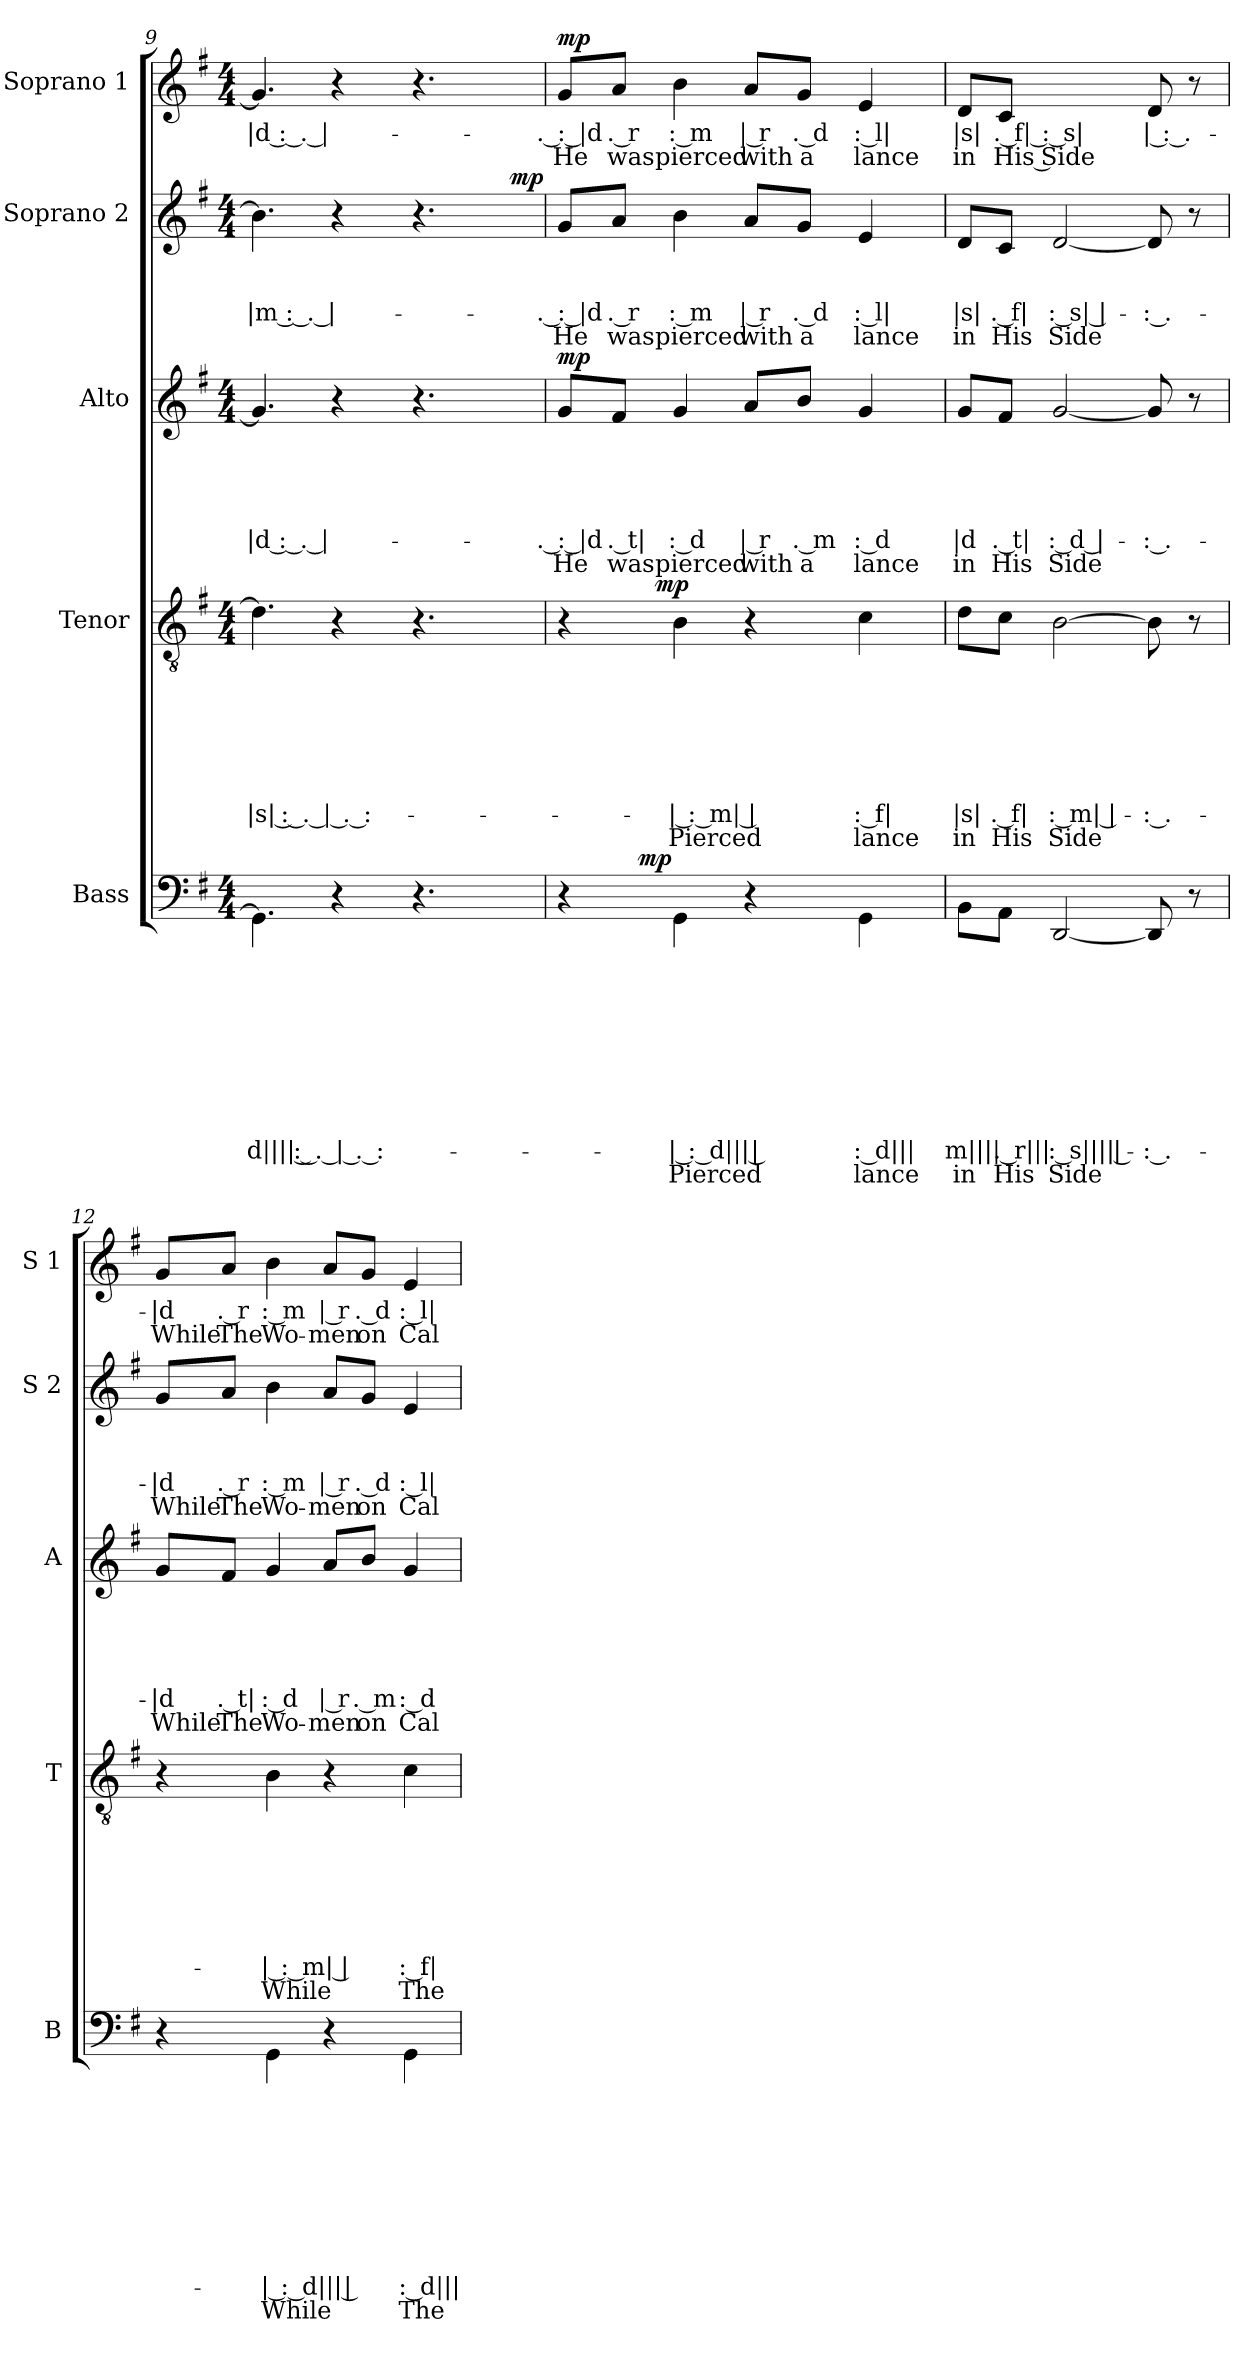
**kern	**text	**text	**text	**text	**text	**text	**text	**text	**text	**text	**dynam	**kern	**text	**text	**text	**text	**text	**text	**text	**text	**dynam	**kern	**text	**text	**text	**text	**text	**text	**dynam	**kern	**text	**text	**text	**text	**dynam	**kern	**text	**text	**dynam
*part5	*part5	*part5	*part5	*part5	*part5	*part5	*part5	*part5	*part5	*part5	*part5	*part4	*part4	*part4	*part4	*part4	*part4	*part4	*part4	*part4	*part4	*part3	*part3	*part3	*part3	*part3	*part3	*part3	*part3	*part2	*part2	*part2	*part2	*part2	*part2	*part1	*part1	*part1	*part1
*staff5	*staff5	*staff5	*staff5	*staff5	*staff5	*staff5	*staff5	*staff5	*staff5	*staff5	*staff5	*staff4	*staff4	*staff4	*staff4	*staff4	*staff4	*staff4	*staff4	*staff4	*staff4	*staff3	*staff3	*staff3	*staff3	*staff3	*staff3	*staff3	*staff3	*staff2	*staff2	*staff2	*staff2	*staff2	*staff2	*staff1	*staff1	*staff1	*staff1
*I"Bass	*	*	*	*	*	*	*	*	*	*	*	*I"Tenor	*	*	*	*	*	*	*	*	*	*I"Alto	*	*	*	*	*	*	*	*I"Soprano 2	*	*	*	*	*	*I"Soprano 1	*	*	*
*I'B	*	*	*	*	*	*	*	*	*	*	*	*I'T	*	*	*	*	*	*	*	*	*	*I'A	*	*	*	*	*	*	*	*I'S 2	*	*	*	*	*	*I'S 1	*	*	*
*clefF4	*	*	*	*	*	*	*	*	*	*	*	*clefGv2	*	*	*	*	*	*	*	*	*	*clefG2	*	*	*	*	*	*	*	*clefG2	*	*	*	*	*	*clefG2	*	*	*
*k[f#]	*	*	*	*	*	*	*	*	*	*	*	*k[f#]	*	*	*	*	*	*	*	*	*	*k[f#]	*	*	*	*	*	*	*	*k[f#]	*	*	*	*	*	*k[f#]	*	*	*
*G:	*	*	*	*	*	*	*	*	*	*	*	*G:	*	*	*	*	*	*	*	*	*	*G:	*	*	*	*	*	*	*	*G:	*	*	*	*	*	*G:	*	*	*
*M4/4	*	*	*	*	*	*	*	*	*	*	*	*M4/4	*	*	*	*	*	*	*	*	*	*M4/4	*	*	*	*	*	*	*	*M4/4	*	*	*	*	*	*M4/4	*	*	*
=9	=9	=9	=9	=9	=9	=9	=9	=9	=9	=9	=9	=9	=9	=9	=9	=9	=9	=9	=9	=9	=9	=9	=9	=9	=9	=9	=9	=9	=9	=9	=9	=9	=9	=9	=9	=9	=9	=9	=9
!	!	!	!	!	!	!	!	!	!LO:LY:b:rj	!	!	!	!	!	!	!	!	!	!LO:LY:b:rj	!	!	!	!	!	!	!	!LO:LY:b:rj	!	!	!	!	!	!LO:LY:b:rj	!	!	!	!LO:LY:b:rj	!	!
*	*	*	*	*	*	*	*	*	*	*	*	*	*	*	*	*	*	*	*	*	*	*	*	*	*	*	*	*	*	*^	*	*	*	*	*	*	*	*	*
4.GG\]	.	.	.	.	.	.	.	.	d|||| : . | . :-	.	.	4.d\]	.	.	.	.	.	.	|s| : . | . :-	.	.	4.g/]	.	.	.	.	|d : . |-	.	.	4.b\]	2ryy	.	.	|m : . |-	.	.	4.g/]	|d : . |-	.	.
4r	.	.	.	.	.	.	.	.	.	.	.	4r	.	.	.	.	.	.	.	.	.	4r	.	.	.	.	.	.	.	4r	.	.	.	.	.	.	4r	.	.	.
.	.	.	.	.	.	.	.	.	.	.	.	.	.	.	.	.	.	.	.	.	.	.	.	.	.	.	.	.	.	.	4ryy	.	.	.	.	.	.	.	.	.
4.r	.	.	.	.	.	.	.	.	.	.	.	4.r	.	.	.	.	.	.	.	.	.	4.r	.	.	.	.	.	.	.	4.r	.	.	.	.	.	.	4.r	.	.	.
.	.	.	.	.	.	.	.	.	.	.	.	.	.	.	.	.	.	.	.	.	.	.	.	.	.	.	.	.	.	.	8ryy	.	.	.	.	.	.	.	.	.
.	.	.	.	.	.	.	.	.	.	.	.	.	.	.	.	.	.	.	.	.	.	.	.	.	.	.	.	.	.	.	32ryy	.	.	.	.	.	.	.	.	.
!	!	!	!	!	!	!	!	!	!	!	!	!	!	!	!	!	!	!	!	!	!	!	!	!	!	!	!	!	!	!	!	!	!	!	!	!LO:DY:a	!	!	!	!
.	.	.	.	.	.	.	.	.	.	.	.	.	.	.	.	.	.	.	.	.	.	.	.	.	.	.	.	.	.	.	16.ryy	.	.	.	.	mp	.	.	.	.
=10	=10	=10	=10	=10	=10	=10	=10	=10	=10	=10	=10	=10	=10	=10	=10	=10	=10	=10	=10	=10	=10	=10	=10	=10	=10	=10	=10	=10	=10	=10	=10	=10	=10	=10	=10	=10	=10	=10	=10	=10
!	!	!	!	!	!	!	!	!	!	!	!	!	!	!	!	!	!	!	!	!	!	!	!	!	!	!	!LO:LY:b:rj	!LO:LY:b:rj	!LO:DY:a	!	!	!	!	!LO:LY:b:rj	!LO:LY:b:rj	!	!	!LO:LY:b:rj	!LO:LY:b:rj	!LO:DY:a
*^	*	*	*	*	*	*	*	*	*	*	*	*^	*	*	*	*	*	*	*	*	*	*	*	*	*	*	*	*	*	*v	*v	*	*	*	*	*	*	*	*	*
4r	8.ryy	.	.	.	.	.	.	.	.	.	.	.	4r	8..ryy	.	.	.	.	.	.	.	.	.	8g/L	.	.	.	.	-. : |d	He	mp	8g/L	.	.	-. : |d	He	.	8g/L	-. : |d	He	mp
!	!	!	!	!	!	!	!	!	!	!	!	!	!	!	!	!	!	!	!	!	!	!	!	!	!	!	!	!	!LO:LY:b:rj	!LO:LY:b:rj	!	!	!	!	!LO:LY:b:rj	!LO:LY:b:rj	!	!	!LO:LY:b:rj	!LO:LY:b:rj	!
.	.	.	.	.	.	.	.	.	.	.	.	.	.	.	.	.	.	.	.	.	.	.	.	8f#/J	.	.	.	.	. t|	was	.	8a/J	.	.	. r	was	.	8a/J	. r	was	.
!	!	!	!	!	!	!	!	!	!	!	!	!LO:DY:b	!	!	!	!	!	!	!	!	!	!	!	!	!	!	!	!	!	!	!	!	!	!	!	!	!	!	!	!	!
.	2ryy	.	.	.	.	.	.	.	.	.	.	mp	.	.	.	.	.	.	.	.	.	.	.	.	.	.	.	.	.	.	.	.	.	.	.	.	.	.	.	.	.
!	!	!	!	!	!	!	!	!	!	!	!	!	!	!	!	!	!	!	!	!	!	!	!LO:DY:a	!	!	!	!	!	!	!	!	!	!	!	!	!	!	!	!	!	!
.	.	.	.	.	.	.	.	.	.	.	.	.	.	2ryy	.	.	.	.	.	.	.	.	mp	.	.	.	.	.	.	.	.	.	.	.	.	.	.	.	.	.	.
!	!	!	!	!	!	!	!	!	!	!LO:LY:b:rj	!LO:LY:b:rj	!	!	!	!	!	!	!	!	!	!LO:LY:b:rj	!LO:LY:b:rj	!	!	!	!	!	!	!LO:LY:b:rj	!LO:LY:b:rj	!	!	!	!	!LO:LY:b:rj	!LO:LY:b:rj	!	!	!LO:LY:b:rj	!LO:LY:b:rj	!
4GG\	.	.	.	.	.	.	.	.	.	-| : d||| |	Pierced	.	4B\	.	.	.	.	.	.	.	-| : m| |	Pierced	.	4g/	.	.	.	.	: d	pierced	.	4b\	.	.	: m	pierced	.	4b\	: m	pierced	.
!	!	!	!	!	!	!	!	!	!	!	!	!	!	!	!	!	!	!	!	!	!	!	!	!	!	!	!	!	!LO:LY:b:rj	!LO:LY:b:rj	!	!	!	!	!LO:LY:b:rj	!LO:LY:b:rj	!	!	!LO:LY:b:rj	!LO:LY:b:rj	!
4r	.	.	.	.	.	.	.	.	.	.	.	.	4r	.	.	.	.	.	.	.	.	.	.	8a/L	.	.	.	.	| r	with	.	8a/L	.	.	| r	with	.	8a/L	| r	with	.
!	!	!	!	!	!	!	!	!	!	!	!	!	!	!	!	!	!	!	!	!	!	!	!	!	!	!	!	!	!LO:LY:b:rj	!LO:LY:b:rj	!	!	!	!	!LO:LY:b:rj	!LO:LY:b:rj	!	!	!LO:LY:b:rj	!LO:LY:b:rj	!
.	.	.	.	.	.	.	.	.	.	.	.	.	.	.	.	.	.	.	.	.	.	.	.	8b/J	.	.	.	.	. m	a	.	8g/J	.	.	. d	a	.	8g/J	. d	a	.
.	4ryy	.	.	.	.	.	.	.	.	.	.	.	.	.	.	.	.	.	.	.	.	.	.	.	.	.	.	.	.	.	.	.	.	.	.	.	.	.	.	.	.
.	.	.	.	.	.	.	.	.	.	.	.	.	.	4ryy	.	.	.	.	.	.	.	.	.	.	.	.	.	.	.	.	.	.	.	.	.	.	.	.	.	.	.
!	!	!	!	!	!	!	!	!	!	!LO:LY:b:rj	!LO:LY:b:rj	!	!	!	!	!	!	!	!	!	!LO:LY:b:rj	!LO:LY:b:rj	!	!	!	!	!	!	!LO:LY:b:rj	!LO:LY:b:rj	!	!	!	!	!LO:LY:b:rj	!LO:LY:b:rj	!	!	!LO:LY:b:rj	!LO:LY:b:rj	!
4GG\	.	.	.	.	.	.	.	.	.	: d|||	lance	.	4c\	.	.	.	.	.	.	.	: f|	lance	.	4g/	.	.	.	.	: d	lance	.	4e/	.	.	: l|	lance	.	4e/	: l|	lance	.
.	16ryy	.	.	.	.	.	.	.	.	.	.	.	.	.	.	.	.	.	.	.	.	.	.	.	.	.	.	.	.	.	.	.	.	.	.	.	.	.	.	.	.
.	.	.	.	.	.	.	.	.	.	.	.	.	.	32ryy	.	.	.	.	.	.	.	.	.	.	.	.	.	.	.	.	.	.	.	.	.	.	.	.	.	.	.
!!LO:PB:g=z
=11	=11	=11	=11	=11	=11	=11	=11	=11	=11	=11	=11	=11	=11	=11	=11	=11	=11	=11	=11	=11	=11	=11	=11	=11	=11	=11	=11	=11	=11	=11	=11	=11	=11	=11	=11	=11	=11	=11	=11	=11	=11
!	!	!	!	!	!	!	!	!	!	!LO:LY:b:rj	!LO:LY:b:rj	!	!	!	!	!	!	!	!	!	!LO:LY:b:rj	!LO:LY:b:rj	!	!	!	!	!	!	!LO:LY:b:rj	!LO:LY:b:rj	!	!	!	!	!LO:LY:b:rj	!LO:LY:b:rj	!	!	!LO:LY:b:rj	!LO:LY:b:rj	!
*v	*v	*	*	*	*	*	*	*	*	*	*	*	*	*	*	*	*	*	*	*	*	*	*	*	*	*	*	*	*	*	*	*	*	*	*	*	*	*	*	*	*
*	*	*	*	*	*	*	*	*	*	*	*	*v	*v	*	*	*	*	*	*	*	*	*	*	*	*	*	*	*	*	*	*	*	*	*	*	*	*	*	*	*
8BB\L	.	.	.	.	.	.	.	.	m||||	in	.	8d\L	.	.	.	.	.	.	|s|	in	.	8g/L	.	.	.	.	|d	in	.	8d/L	.	.	|s|	in	.	8d/L	|s|	in	.
!	!	!	!	!	!	!	!	!	!LO:LY:b:rj	!LO:LY:b:rj	!	!	!	!	!	!	!	!	!LO:LY:b:rj	!LO:LY:b:rj	!	!	!	!	!	!	!LO:LY:b:rj	!LO:LY:b:rj	!	!	!	!	!LO:LY:b:rj	!LO:LY:b:rj	!	!	!LO:LY:b:rj	!LO:LY:b:rj	!
8AA\J	.	.	.	.	.	.	.	.	. r|||	His	.	8c\J	.	.	.	.	.	.	. f|	His	.	8f#/J	.	.	.	.	. t|	His	.	8c/J	.	.	. f|	His	.	8c/J	. f| : s|	His Side	.
!	!	!	!	!	!	!	!	!	!LO:LY:b:rj	!LO:LY:b:rj	!	!	!	!	!	!	!	!	!LO:LY:b:rj	!LO:LY:b:rj	!	!	!	!	!	!	!LO:LY:b:rj	!LO:LY:b:rj	!	!	!	!	!LO:LY:b:rj	!LO:LY:b:rj	!	!	!	!	!
[<2DD/	.	.	.	.	.	.	.	.	: s|||| |-	Side	.	[>2B\	.	.	.	.	.	.	: m| |-	Side	.	[<2g/	.	.	.	.	: d |-	Side	.	[<2d/	.	.	: s| |-	Side	.	2ryy	.	.	.
!	!	!	!	!	!	!	!	!	!LO:LY:b:rj	!	!	!	!	!	!	!	!	!	!LO:LY:b:rj	!	!	!	!	!	!	!	!LO:LY:b:rj	!	!	!	!	!	!LO:LY:b:rj	!	!	!	!LO:LY:b:rj	!	!
8DD/]	.	.	.	.	.	.	.	.	-: .-	.	.	8B\]	.	.	.	.	.	.	-: .-	.	.	8g/]	.	.	.	.	-: .-	.	.	8d/]	.	.	-: .-	.	.	8d/	| : .-	.	.
8r	.	.	.	.	.	.	.	.	.	.	.	8r	.	.	.	.	.	.	.	.	.	8r	.	.	.	.	.	.	.	8r	.	.	.	.	.	8r	.	.	.
=12	=12	=12	=12	=12	=12	=12	=12	=12	=12	=12	=12	=12	=12	=12	=12	=12	=12	=12	=12	=12	=12	=12	=12	=12	=12	=12	=12	=12	=12	=12	=12	=12	=12	=12	=12	=12	=12	=12	=12
!	!	!	!	!	!	!	!	!	!	!	!	!	!	!	!	!	!	!	!	!	!	!	!	!	!	!	!LO:LY:b:rj	!LO:LY:b:rj	!	!	!	!	!LO:LY:b:rj	!LO:LY:b:rj	!	!	!LO:LY:b:rj	!LO:LY:b:rj	!
4r	.	.	.	.	.	.	.	.	.	.	.	4r	.	.	.	.	.	.	.	.	.	8g/L	.	.	.	.	-|d	While	.	8g/L	.	.	-|d	While	.	8g/L	-|d	While	.
!	!	!	!	!	!	!	!	!	!	!	!	!	!	!	!	!	!	!	!	!	!	!	!	!	!	!	!LO:LY:b:rj	!LO:LY:b:rj	!	!	!	!	!LO:LY:b:rj	!LO:LY:b:rj	!	!	!LO:LY:b:rj	!LO:LY:b:rj	!
.	.	.	.	.	.	.	.	.	.	.	.	.	.	.	.	.	.	.	.	.	.	8f#/J	.	.	.	.	. t|	The	.	8a/J	.	.	. r	The	.	8a/J	. r	The	.
!	!	!	!	!	!	!	!	!	!LO:LY:b:rj	!LO:LY:b:rj	!	!	!	!	!	!	!	!	!LO:LY:b:rj	!LO:LY:b:rj	!	!	!	!	!	!	!LO:LY:b:rj	!LO:LY:b:rj	!	!	!	!	!LO:LY:b:rj	!LO:LY:b:rj	!	!	!LO:LY:b:rj	!LO:LY:b:rj	!
4GG\	.	.	.	.	.	.	.	.	-| : d||| |	While	.	4B\	.	.	.	.	.	.	-| : m| |	While	.	4g/	.	.	.	.	: d	Wo-	.	4b\	.	.	: m	Wo-	.	4b\	: m	Wo-	.
!	!	!	!	!	!	!	!	!	!	!	!	!	!	!	!	!	!	!	!	!	!	!	!	!	!	!	!LO:LY:b:rj	!LO:LY:b:rj	!	!	!	!	!LO:LY:b:rj	!LO:LY:b:rj	!	!	!LO:LY:b:rj	!LO:LY:b:rj	!
4r	.	.	.	.	.	.	.	.	.	.	.	4r	.	.	.	.	.	.	.	.	.	8a/L	.	.	.	.	| r	-men	.	8a/L	.	.	| r	-men	.	8a/L	| r	-men	.
!	!	!	!	!	!	!	!	!	!	!	!	!	!	!	!	!	!	!	!	!	!	!	!	!	!	!	!LO:LY:b:rj	!LO:LY:b:rj	!	!	!	!	!LO:LY:b:rj	!LO:LY:b:rj	!	!	!LO:LY:b:rj	!LO:LY:b:rj	!
.	.	.	.	.	.	.	.	.	.	.	.	.	.	.	.	.	.	.	.	.	.	8b/J	.	.	.	.	. m	on	.	8g/J	.	.	. d	on	.	8g/J	. d	on	.
!	!	!	!	!	!	!	!	!	!LO:LY:b:rj	!LO:LY:b:rj	!	!	!	!	!	!	!	!	!LO:LY:b:rj	!LO:LY:b:rj	!	!	!	!	!	!	!LO:LY:b:rj	!LO:LY:b:rj	!	!	!	!	!LO:LY:b:rj	!LO:LY:b:rj	!	!	!LO:LY:b:rj	!LO:LY:b:rj	!
4GG\	.	.	.	.	.	.	.	.	: d|||	The	.	4c\	.	.	.	.	.	.	: f|	The	.	4g/	.	.	.	.	: d	Cal-	.	4e/	.	.	: l|	Cal-	.	4e/	: l|	Cal-	.
=	=	=	=	=	=	=	=	=	=	=	=	=	=	=	=	=	=	=	=	=	=	=	=	=	=	=	=	=	=	=	=	=	=	=	=	=	=	=	=
*-	*-	*-	*-	*-	*-	*-	*-	*-	*-	*-	*-	*-	*-	*-	*-	*-	*-	*-	*-	*-	*-	*-	*-	*-	*-	*-	*-	*-	*-	*-	*-	*-	*-	*-	*-	*-	*-	*-	*-
